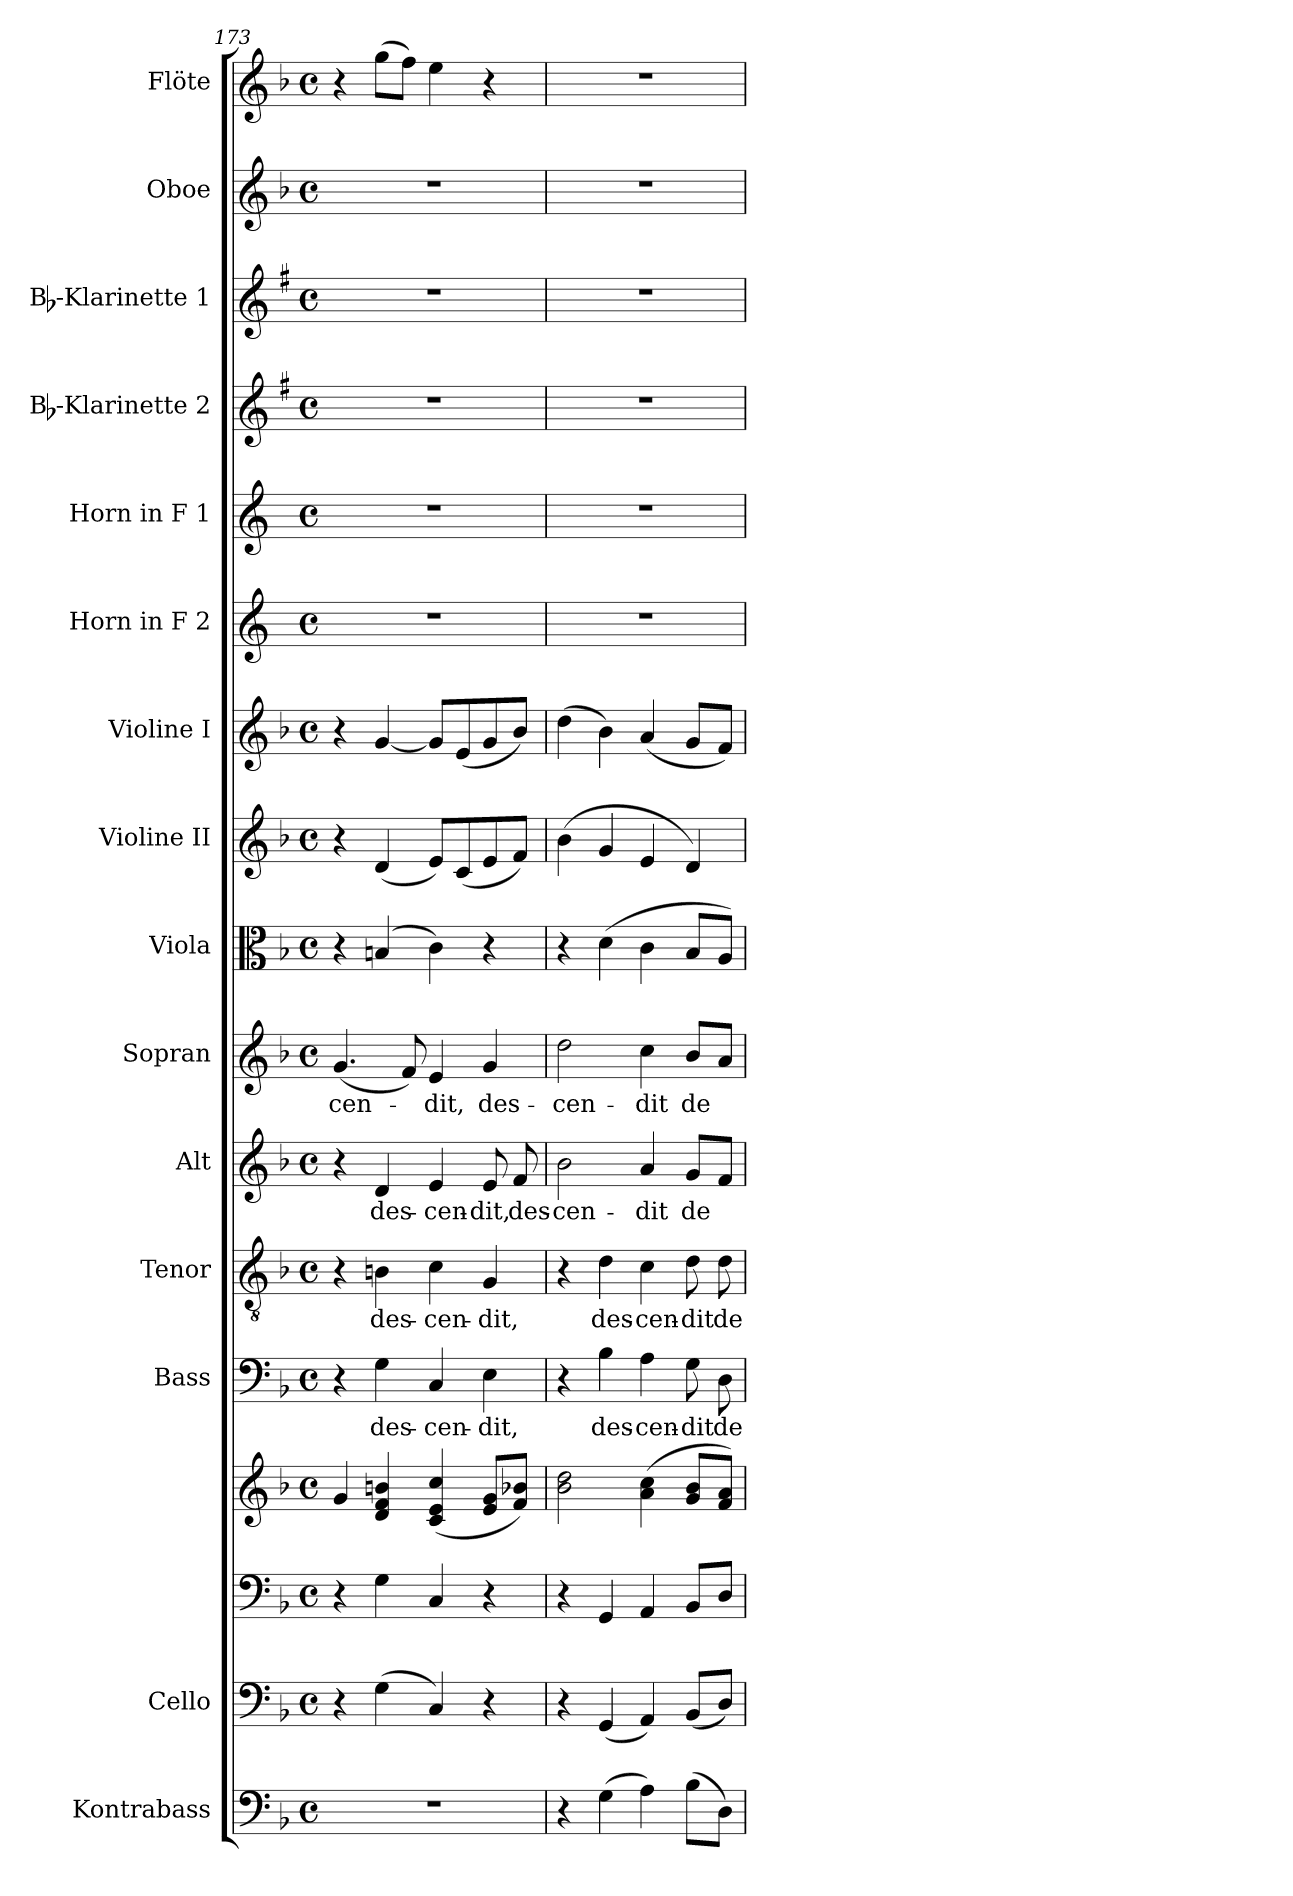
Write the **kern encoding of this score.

**kern	**kern	**kern	**kern	**kern	**text	**kern	**text	**kern	**text	**kern	**text	**kern	**kern	**kern	**kern	**kern	**kern	**kern	**kern	**kern
*part16	*part15	*part14	*part14	*part13	*part13	*part12	*part12	*part11	*part11	*part10	*part10	*part9	*part8	*part7	*part6	*part5	*part4	*part3	*part2	*part1
*staff17	*staff16	*staff15	*staff14	*staff13	*staff13	*staff12	*staff12	*staff11	*staff11	*staff10	*staff10	*staff9	*staff8	*staff7	*staff6	*staff5	*staff4	*staff3	*staff2	*staff1
*I"Kontrabass	*I"Cello	*	*	*I"Bass	*	*I"Tenor	*	*I"Alt	*	*I"Sopran	*	*I"Viola	*I"Violine II	*I"Violine I	*I"Horn in F 2	*I"Horn in F 1	*I"Bb-Klarinette 2	*I"Bb-Klarinette 1	*I"Oboe	*I"Flöte
*I'Kb.	*	*	*	*I'B.	*	*I'T.	*	*I'A.	*	*I'S.	*	*I'Vla.	*I'Vl. II	*I'Vl. I	*	*	*I'Bb Kl. 2	*I'Bb Kl. 1	*I'Ob.	*I'Fl.
!!LO:PB:g=z
*clefF4	*clefF4	*clefF4	*clefG2	*clefF4	*	*clefGv2	*	*clefG2	*	*clefG2	*	*clefC3	*clefG2	*clefG2	*clefG2	*clefG2	*clefG2	*clefG2	*clefG2	*clefG2
*ITrd7c12	*	*	*	*	*	*	*	*	*	*	*	*	*	*	*ITrd4c7	*ITrd4c7	*ITrd1c2	*ITrd1c2	*	*
*k[b-]	*k[b-]	*k[b-]	*k[b-]	*k[b-]	*	*k[b-]	*	*k[b-]	*	*k[b-]	*	*k[b-]	*k[b-]	*k[b-]	*k[b-]	*k[b-]	*k[b-]	*k[b-]	*k[b-]	*k[b-]
*F:	*F:	*F:	*F:	*F:	*	*F:	*	*F:	*	*F:	*	*F:	*F:	*F:	*F:	*F:	*F:	*F:	*F:	*F:
*M4/4	*M4/4	*M4/4	*M4/4	*M4/4	*	*M4/4	*	*M4/4	*	*M4/4	*	*M4/4	*M4/4	*M4/4	*M4/4	*M4/4	*M4/4	*M4/4	*M4/4	*M4/4
*met(c)	*met(c)	*met(c)	*met(c)	*met(c)	*	*met(c)	*	*met(c)	*	*met(c)	*	*met(c)	*met(c)	*met(c)	*met(c)	*met(c)	*met(c)	*met(c)	*met(c)	*met(c)
=173	=173	=173	=173	=173	=173	=173	=173	=173	=173	=173	=173	=173	=173	=173	=173	=173	=173	=173	=173	=173
!	!	!	!	!	!	!	!	!	!	!	!LO:LY:b	!	!	!	!	!	!	!	!	!
1r	4r	4r	4g/	4r	.	4r	.	4r	.	(<4.g/	-cen-	4r	4r	4r	1r	1r	1r	1r	1r	4r
!	!	!	!	!	!LO:LY:b	!	!LO:LY:b	!	!LO:LY:b	!	!	!	!	!	!	!	!	!	!	!
.	(>4G\	4G\	4d/ 4f/ 4bn/	4G\	des-	4Bn\	des-	4d/	des-	.	.	(4Bn/	(<4d/	[4g/	.	.	.	.	.	(>8gg\L
.	.	.	.	.	.	.	.	.	.	8f/)	.	.	.	.	.	.	.	.	.	8ff\J)
!	!	!	!	!	!LO:LY:b	!	!LO:LY:b	!	!LO:LY:b	!	!LO:LY:b	!	!	!	!	!	!	!	!	!
.	4C/)	4C/	(<4c/ 4e/ 4cc/	4C/	-cen-	4c\	-cen-	4e/	-cen-	4e/	-dit,	4c\)	8e/L)	8g/L]	.	.	.	.	.	4ee\
.	.	.	.	.	.	.	.	.	.	.	.	.	(<8c/	(<8e/	.	.	.	.	.	.
!	!	!	!	!	!LO:LY:b	!	!LO:LY:b	!	!LO:LY:b	!	!LO:LY:b	!	!	!	!	!	!	!	!	!
.	4r	4r	8e/ 8g/L	4E\	-dit,	4G/	-dit,	8e/	-dit,	4g/	des-	4r	8e/	8g/	.	.	.	.	.	4r
!	!	!	!	!	!	!	!	!	!LO:LY:b	!	!	!	!	!	!	!	!	!	!	!
.	.	.	8f/ 8b-X/J)	.	.	.	.	8f/	des-	.	.	.	8f/J)	8b-/J)	.	.	.	.	.	.
=174	=174	=174	=174	=174	=174	=174	=174	=174	=174	=174	=174	=174	=174	=174	=174	=174	=174	=174	=174	=174
!	!	!	!	!	!	!	!	!	!LO:LY:b	!	!LO:LY:b	!	!	!	!	!	!	!	!	!
4r	4r	4r	2b-\ 2dd\	4r	.	4r	.	2b-\	-cen-	2dd\	-cen-	4r	(>4b-\	(>4dd\	1r	1r	1r	1r	1r	1r
!	!	!	!	!	!LO:LY:b	!	!LO:LY:b	!	!	!	!	!	!	!	!	!	!	!	!	!
(>4GG\	(<4GG/	4GG/	.	4B-\	des-	4d\	des-	.	.	.	.	(>4d\	4g/	4b-\)	.	.	.	.	.	.
!	!	!	!	!	!LO:LY:b	!	!LO:LY:b	!	!LO:LY:b	!	!LO:LY:b	!	!	!	!	!	!	!	!	!
4AA\)	4AA/)	4AA/	(>4a\ 4cc\	4A\	-cen-	4c\	-cen-	4a/	-dit	4cc\	-dit	4c\	4e/	(<4a/	.	.	.	.	.	.
!	!	!	!	!	!LO:LY:b	!	!LO:LY:b	!	!LO:LY:b	!	!LO:LY:b	!	!	!	!	!	!	!	!	!
(>8BB-\L	(<8BB-/L	8BB-/L	8g/ 8b-/L	8G\	-dit	8d\	-dit	8g/L	de	8b-/L	de	8B-/L	4d/)	8g/L	.	.	.	.	.	.
!	!	!	!	!	!LO:LY:b	!	!LO:LY:b	!	!	!	!	!	!	!	!	!	!	!	!	!
8DD\J)	8D/J)	8D/J	8f/ 8a/J)	8D\	de	8d\	de	8f/J	.	8a/J	.	8A/J)	.	8f/J)	.	.	.	.	.	.
=	=	=	=	=	=	=	=	=	=	=	=	=	=	=	=	=	=	=	=	=
*-	*-	*-	*-	*-	*-	*-	*-	*-	*-	*-	*-	*-	*-	*-	*-	*-	*-	*-	*-	*-
